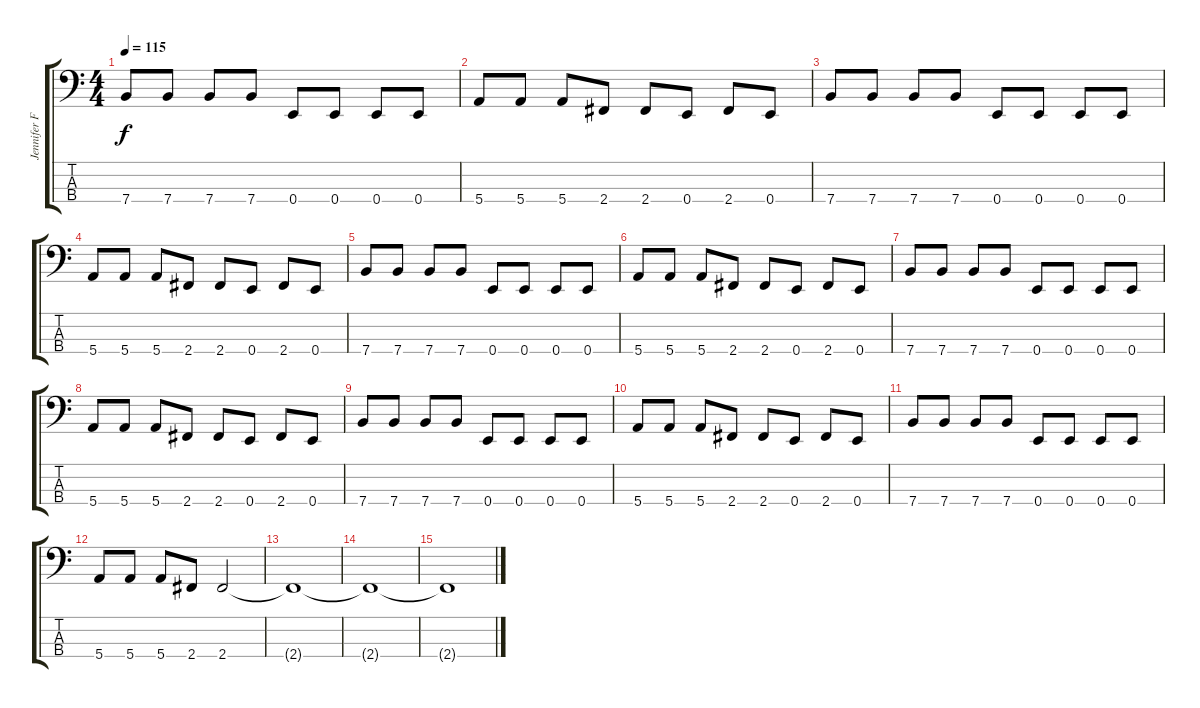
\track ("Jennifer Finch" "Jennifer F") {instrument electricbasspick}
\staff {score tabs}
\tuning (G2 D2 A1 E1) {hide}
\ts (4 4)
\tempo 115
\clef f4
\ks c
7.4.8{dy f} 7.4.8 7.4.8 7.4.8 0.4.8 0.4.8 0.4.8 0.4.8 |
5.4.8 5.4.8 5.4.8 2.4.8 2.4.8 0.4.8 2.4.8 0.4.8 |
7.4.8 7.4.8 7.4.8 7.4.8 0.4.8 0.4.8 0.4.8 0.4.8 |
5.4.8 5.4.8 5.4.8 2.4.8 2.4.8 0.4.8 2.4.8 0.4.8 |
7.4.8 7.4.8 7.4.8 7.4.8 0.4.8 0.4.8 0.4.8 0.4.8 |
5.4.8 5.4.8 5.4.8 2.4.8 2.4.8 0.4.8 2.4.8 0.4.8 |
7.4.8 7.4.8 7.4.8 7.4.8 0.4.8 0.4.8 0.4.8 0.4.8 |
5.4.8 5.4.8 5.4.8 2.4.8 2.4.8 0.4.8 2.4.8 0.4.8 |
7.4.8 7.4.8 7.4.8 7.4.8 0.4.8 0.4.8 0.4.8 0.4.8 |
5.4.8 5.4.8 5.4.8 2.4.8 2.4.8 0.4.8 2.4.8 0.4.8 |
7.4.8 7.4.8 7.4.8 7.4.8 0.4.8 0.4.8 0.4.8 0.4.8 |
5.4.8 5.4.8 5.4.8 2.4.8 2.4.2{volume 0} |
2.4{t}.1 |
2.4{t}.1 |
2.4{t}.1
